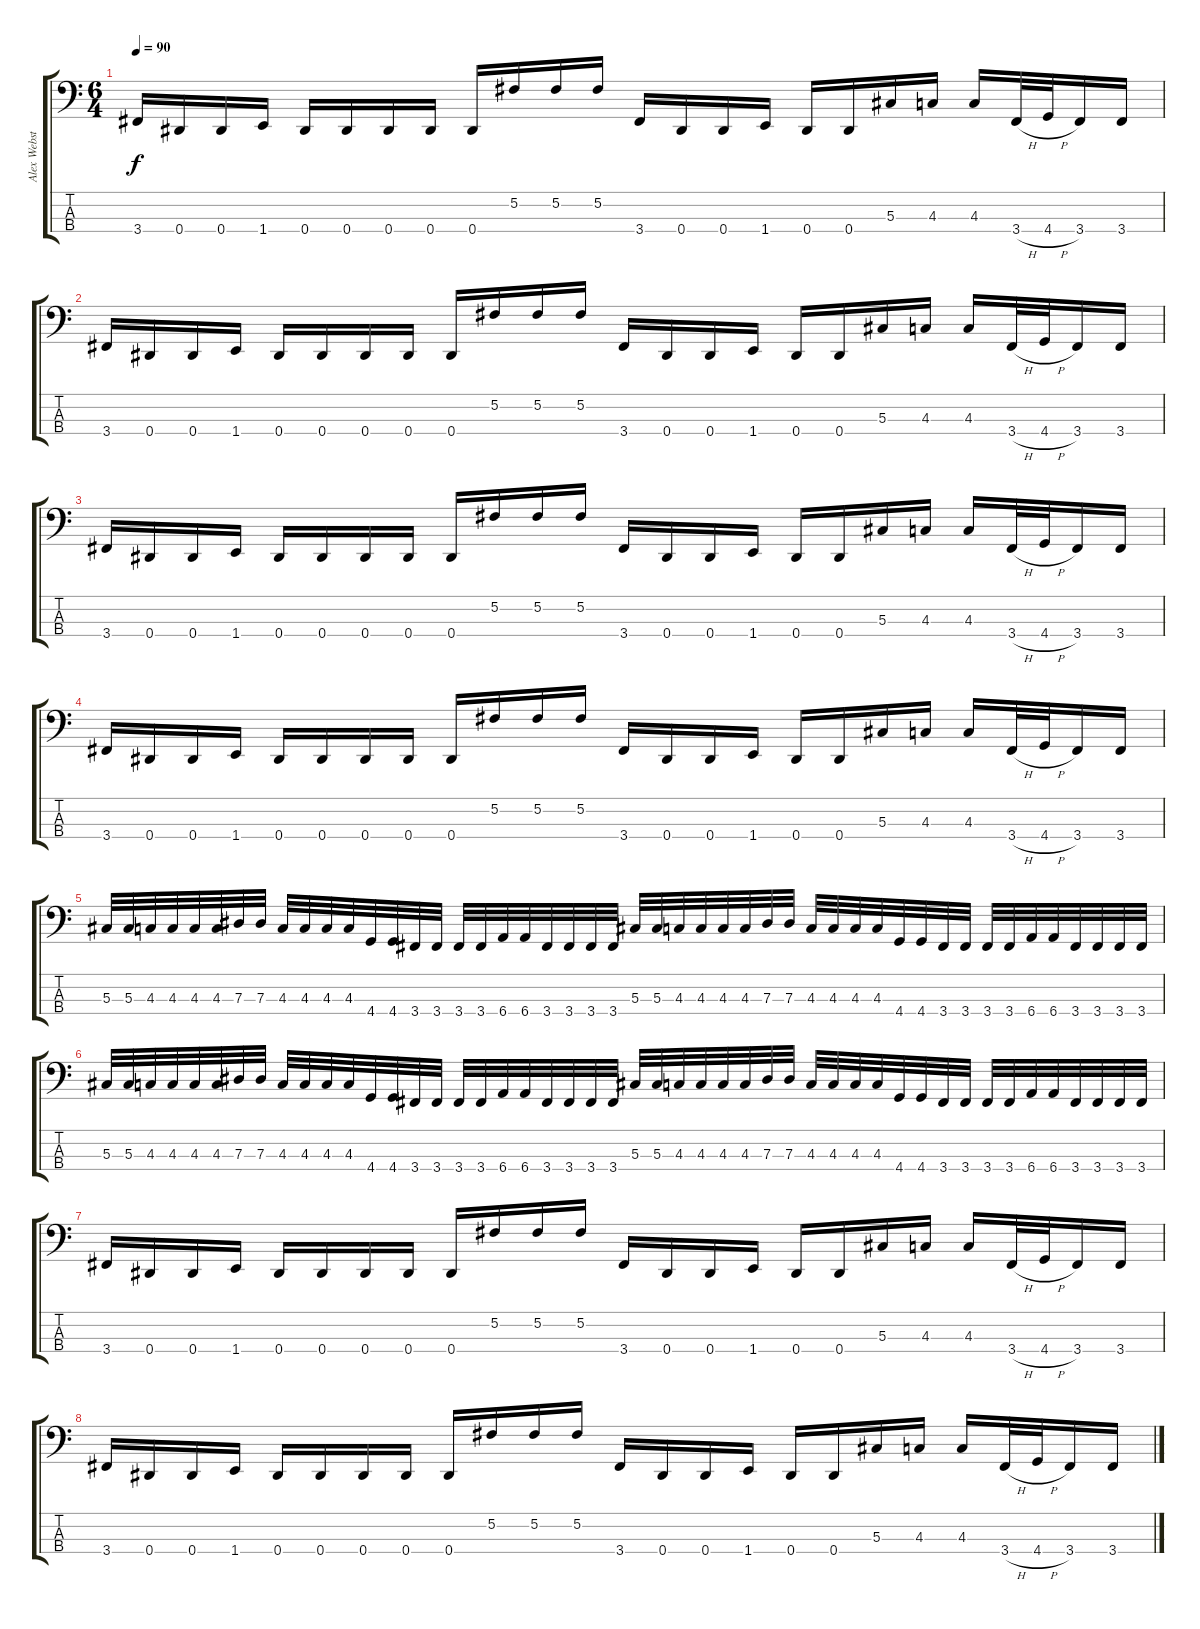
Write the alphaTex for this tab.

\track ("Alex Webster" "Alex Webst") {instrument electricbassfinger}
\staff {score tabs}
\tuning (Gb2 Db2 Ab1 Eb1) {hide}
\ts (6 4)
\tempo 90
\clef f4
\ks c
3.4.16{dy f} 0.4.16 0.4.16 1.4.16 0.4.16 0.4.16 0.4.16 0.4.16 0.4.16 5.2.16 5.2.16 5.2.16 3.4.16 0.4.16 0.4.16 1.4.16 0.4.16 0.4.16 5.3.16 4.3.16 4.3.16 3.4{h}.32 4.4{h}.32 3.4.16 3.4.16 |
3.4.16 0.4.16 0.4.16 1.4.16 0.4.16 0.4.16 0.4.16 0.4.16 0.4.16 5.2.16 5.2.16 5.2.16 3.4.16 0.4.16 0.4.16 1.4.16 0.4.16 0.4.16 5.3.16 4.3.16 4.3.16 3.4{h}.32 4.4{h}.32 3.4.16 3.4.16 |
3.4.16 0.4.16 0.4.16 1.4.16 0.4.16 0.4.16 0.4.16 0.4.16 0.4.16 5.2.16 5.2.16 5.2.16 3.4.16 0.4.16 0.4.16 1.4.16 0.4.16 0.4.16 5.3.16 4.3.16 4.3.16 3.4{h}.32 4.4{h}.32 3.4.16 3.4.16 |
3.4.16 0.4.16 0.4.16 1.4.16 0.4.16 0.4.16 0.4.16 0.4.16 0.4.16 5.2.16 5.2.16 5.2.16 3.4.16 0.4.16 0.4.16 1.4.16 0.4.16 0.4.16 5.3.16 4.3.16 4.3.16 3.4{h}.32 4.4{h}.32 3.4.16 3.4.16 |
5.3.32 5.3.32 4.3.32 4.3.32 4.3.32 4.3.32 7.3.32 7.3.32 4.3.32 4.3.32 4.3.32 4.3.32 4.4.32 4.4.32 3.4.32 3.4.32 3.4.32 3.4.32 6.4.32 6.4.32 3.4.32 3.4.32 3.4.32 3.4.32 5.3.32 5.3.32 4.3.32 4.3.32 4.3.32 4.3.32 7.3.32 7.3.32 4.3.32 4.3.32 4.3.32 4.3.32 4.4.32 4.4.32 3.4.32 3.4.32 3.4.32 3.4.32 6.4.32 6.4.32 3.4.32 3.4.32 3.4.32 3.4.32 |
5.3.32 5.3.32 4.3.32 4.3.32 4.3.32 4.3.32 7.3.32 7.3.32 4.3.32 4.3.32 4.3.32 4.3.32 4.4.32 4.4.32 3.4.32 3.4.32 3.4.32 3.4.32 6.4.32 6.4.32 3.4.32 3.4.32 3.4.32 3.4.32 5.3.32 5.3.32 4.3.32 4.3.32 4.3.32 4.3.32 7.3.32 7.3.32 4.3.32 4.3.32 4.3.32 4.3.32 4.4.32 4.4.32 3.4.32 3.4.32 3.4.32 3.4.32 6.4.32 6.4.32 3.4.32 3.4.32 3.4.32 3.4.32 |
3.4.16 0.4.16 0.4.16 1.4.16 0.4.16 0.4.16 0.4.16 0.4.16 0.4.16 5.2.16 5.2.16 5.2.16 3.4.16 0.4.16 0.4.16 1.4.16 0.4.16 0.4.16 5.3.16 4.3.16 4.3.16 3.4{h}.32 4.4{h}.32 3.4.16 3.4.16 |
3.4.16 0.4.16 0.4.16 1.4.16 0.4.16 0.4.16 0.4.16 0.4.16 0.4.16 5.2.16 5.2.16 5.2.16 3.4.16 0.4.16 0.4.16 1.4.16 0.4.16 0.4.16 5.3.16 4.3.16 4.3.16 3.4{h}.32 4.4{h}.32 3.4.16 3.4.16
